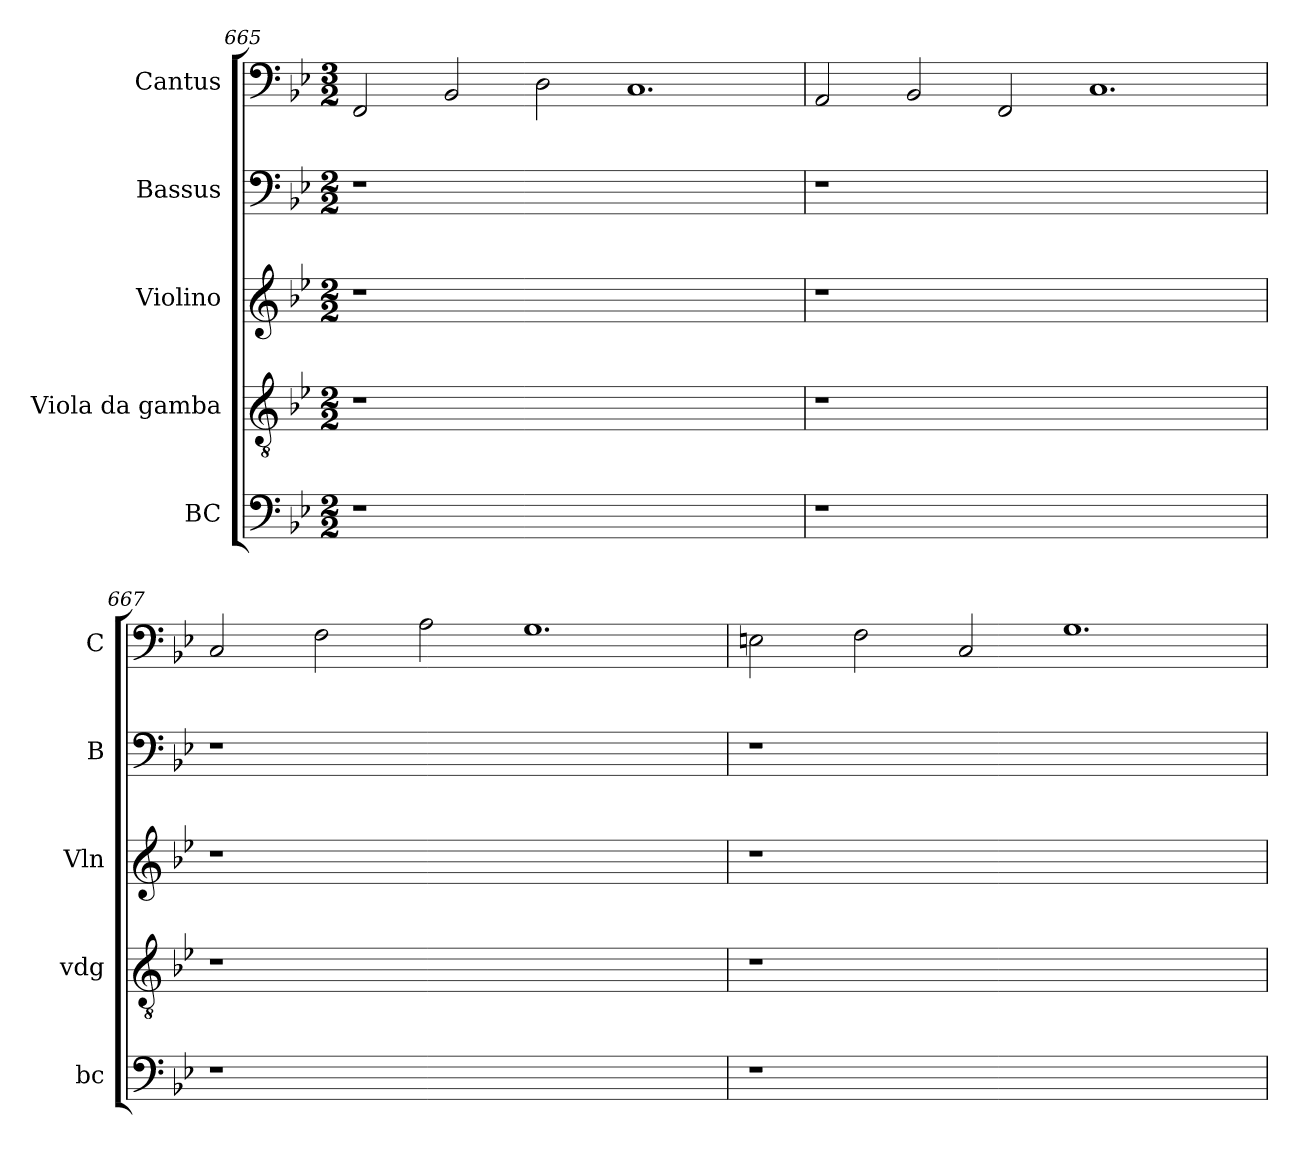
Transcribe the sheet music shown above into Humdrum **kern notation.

**kern	**kern	**kern	**kern	**kern
*part5	*part4	*part3	*part2	*part1
*staff5	*staff4	*staff3	*staff2	*staff1
*I"BC	*I"Viola da gamba	*I"Violino	*I"Bassus	*I"Cantus
*I'bc	*I'vdg	*I'Vln	*I'B	*I'C
*clefF4	*clefGv2	*clefG2	*clefF4	*clefF4
*k[b-e-]	*k[b-e-]	*k[b-e-]	*k[b-e-]	*k[b-e-]
*B-:	*B-:	*B-:	*B-:	*B-:
*M2/2	*M2/2	*M2/2	*M2/2	*M3/2
=665	=665	=665	=665	=665
1r	1r	1r	1r	2FF/
.	.	.	.	2BB-/
0ryy	0ryy	0ryy	0ryy	2D\
.	.	.	.	1.C
=666	=666	=666	=666	=666
1r	1r	1r	1r	2AA/
.	.	.	.	2BB-/
0ryy	0ryy	0ryy	0ryy	2FF/
.	.	.	.	1.C
=667	=667	=667	=667	=667
1r	1r	1r	1r	2C/
.	.	.	.	2F\
0ryy	0ryy	0ryy	0ryy	2A\
.	.	.	.	1.G
=668	=668	=668	=668	=668
1r	1r	1r	1r	2En\
.	.	.	.	2F\
0ryy	0ryy	0ryy	0ryy	2C/
.	.	.	.	1.G
=	=	=	=	=
*-	*-	*-	*-	*-
